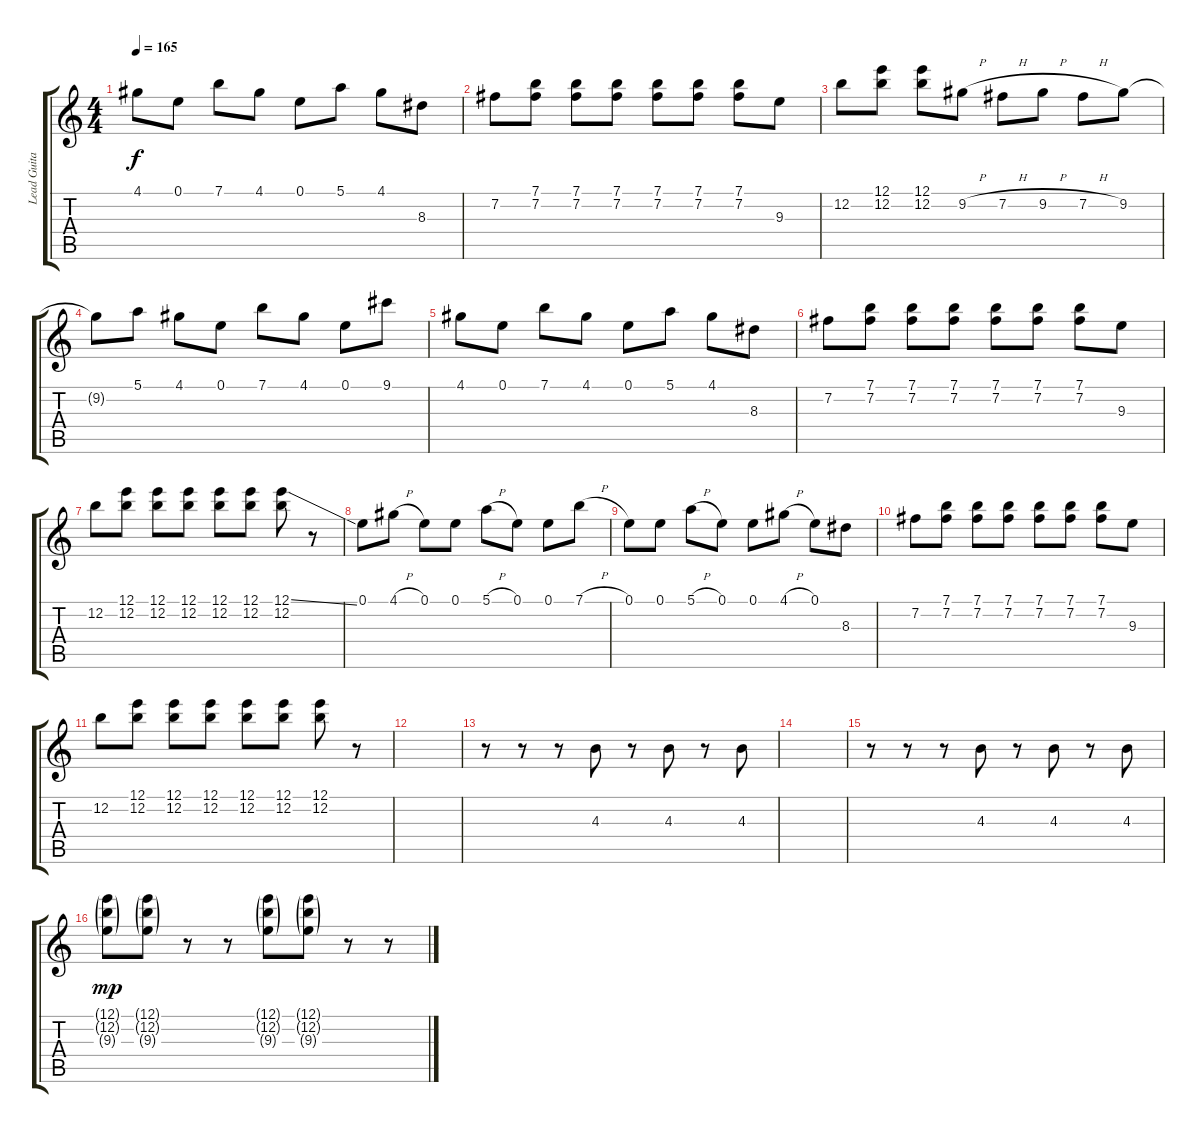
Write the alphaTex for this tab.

\track ("Lead Guitar" "Lead Guita") {instrument distortionguitar}
\staff {score tabs}
\tuning (E4 B3 G3 D3 A2 E2) {hide}
\ts (4 4)
\tempo 165
\clef g2
\ks c
4.1.8{dy f} 0.1.8 7.1.8 4.1.8 0.1.8 5.1.8 4.1.8 8.3.8 |
7.2.8 (7.1 7.2).8 (7.1 7.2).8 (7.1 7.2).8 (7.1 7.2).8 (7.1 7.2).8 (7.1 7.2).8 9.3.8 |
12.2.8 (12.1 12.2).8 (12.1 12.2).8 9.2{h}.8 7.2{h}.8 9.2{h}.8 7.2{h}.8 9.2.8 |
9.2{t}.8 5.1.8 4.1.8 0.1.8 7.1.8 4.1.8 0.1.8 9.1.8 |
4.1.8 0.1.8 7.1.8 4.1.8 0.1.8 5.1.8 4.1.8 8.3.8 |
7.2.8 (7.1 7.2).8 (7.1 7.2).8 (7.1 7.2).8 (7.1 7.2).8 (7.1 7.2).8 (7.1 7.2).8 9.3.8 |
12.2.8 (12.1 12.2).8 (12.1 12.2).8 (12.1 12.2).8 (12.1 12.2).8 (12.1 12.2).8 (12.1{ss} 12.2).8 r.8 |
0.1.8 4.1{h}.8 0.1.8 0.1.8 5.1{h}.8 0.1.8 0.1.8 7.1{h}.8 |
0.1.8 0.1.8 5.1{h}.8 0.1.8 0.1.8 4.1{h}.8 0.1.8 8.3.8 |
7.2.8 (7.1 7.2).8 (7.1 7.2).8 (7.1 7.2).8 (7.1 7.2).8 (7.1 7.2).8 (7.1 7.2).8 9.3.8 |
12.2.8 (12.1 12.2).8 (12.1 12.2).8 (12.1 12.2).8 (12.1 12.2).8 (12.1 12.2).8 (12.1 12.2).8 r.8 |
|
r.8 r.8 r.8 4.3.8 r.8 4.3.8 r.8 4.3.8 |
|
r.8 r.8 r.8 4.3.8 r.8 4.3.8 r.8 4.3.8 |
(12.1{g} 12.2{g} 9.3{g}).8{dy mp} (12.1{g} 12.2{g} 9.3{g}).8 r.8 r.8 (12.1{g} 12.2{g} 9.3{g}).8 (12.1{g} 12.2{g} 9.3{g}).8 r.8 r.8
